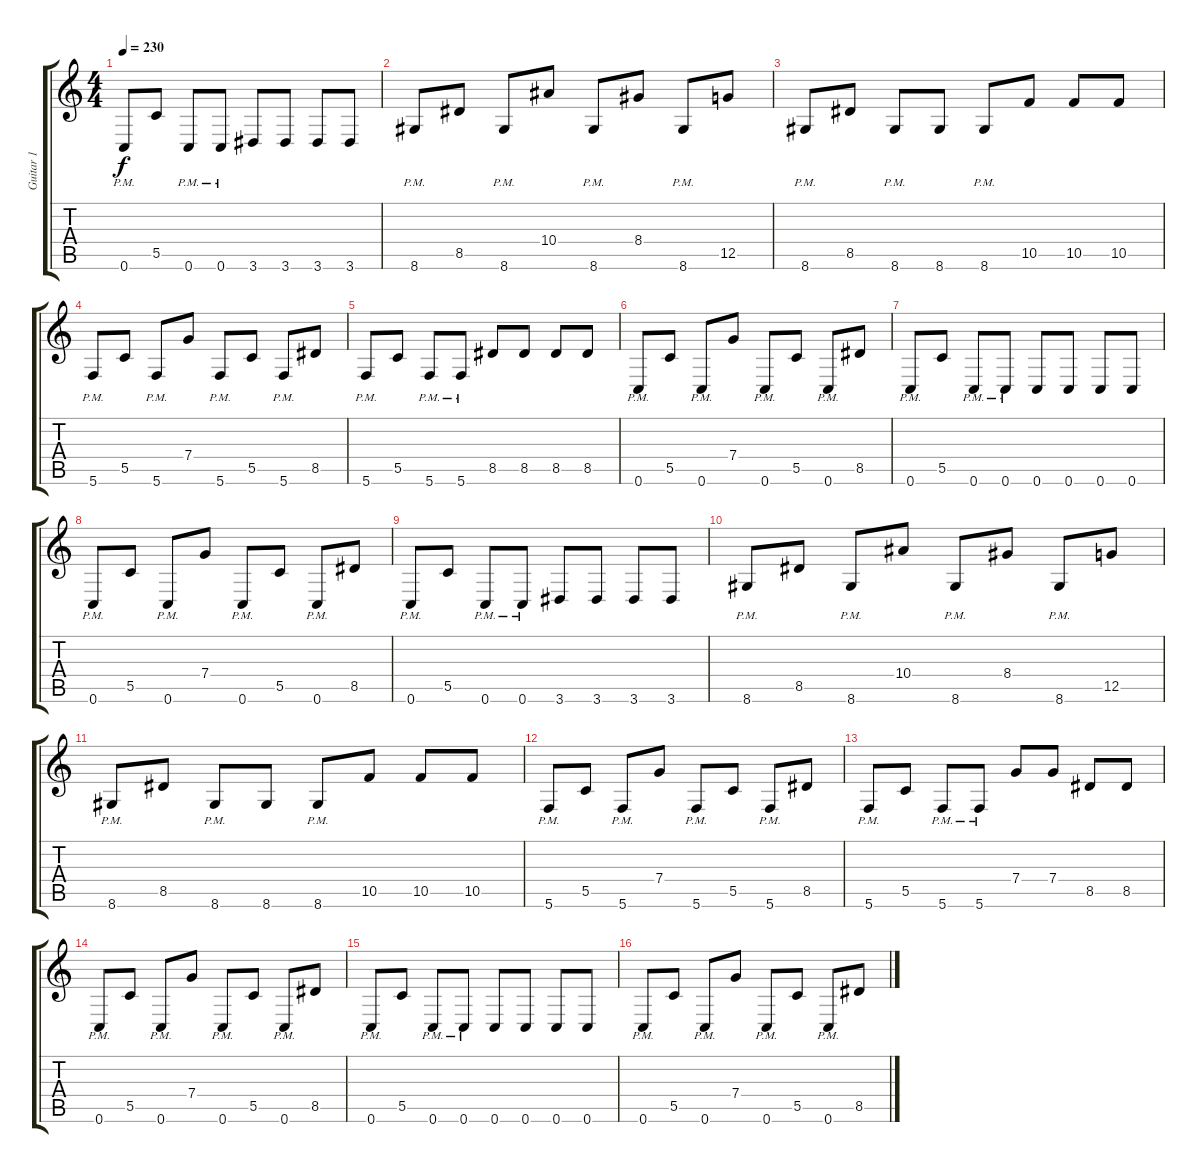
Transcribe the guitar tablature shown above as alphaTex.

\track ("Guitar 1" "Guitar 1") {instrument distortionguitar}
\staff {score tabs}
\tuning (D4 A3 F3 C3 G2 C2) {hide}
\ts (4 4)
\tempo 230
\clef g2
\ks c
0.6{pm}.8{dy f} 5.5.8 0.6{pm}.8 0.6{pm}.8 3.6.8 3.6.8 3.6.8 3.6.8 |
8.6{pm}.8 8.5.8 8.6{pm}.8 10.4.8 8.6{pm}.8 8.4.8 8.6{pm}.8 12.5.8 |
8.6{pm}.8 8.5.8 8.6{pm}.8 8.6.8 8.6{pm}.8 10.5.8 10.5.8 10.5.8 |
5.6{pm}.8 5.5.8 5.6{pm}.8 7.4.8 5.6{pm}.8 5.5.8 5.6{pm}.8 8.5.8 |
5.6{pm}.8 5.5.8 5.6{pm}.8 5.6{pm}.8 8.5.8 8.5.8 8.5.8 8.5.8 |
0.6{pm}.8 5.5.8 0.6{pm}.8 7.4.8 0.6{pm}.8 5.5.8 0.6{pm}.8 8.5.8 |
0.6{pm}.8 5.5.8 0.6{pm}.8 0.6{pm}.8 0.6.8 0.6.8 0.6.8 0.6.8 |
0.6{pm}.8 5.5.8 0.6{pm}.8 7.4.8 0.6{pm}.8 5.5.8 0.6{pm}.8 8.5.8 |
0.6{pm}.8 5.5.8 0.6{pm}.8 0.6{pm}.8 3.6.8 3.6.8 3.6.8 3.6.8 |
8.6{pm}.8 8.5.8 8.6{pm}.8 10.4.8 8.6{pm}.8 8.4.8 8.6{pm}.8 12.5.8 |
8.6{pm}.8 8.5.8 8.6{pm}.8 8.6.8 8.6{pm}.8 10.5.8 10.5.8 10.5.8 |
5.6{pm}.8 5.5.8 5.6{pm}.8 7.4.8 5.6{pm}.8 5.5.8 5.6{pm}.8 8.5.8 |
5.6{pm}.8 5.5.8 5.6{pm}.8 5.6{pm}.8 7.4.8 7.4.8 8.5.8 8.5.8 |
0.6{pm}.8 5.5.8 0.6{pm}.8 7.4.8 0.6{pm}.8 5.5.8 0.6{pm}.8 8.5.8 |
0.6{pm}.8 5.5.8 0.6{pm}.8 0.6{pm}.8 0.6.8 0.6.8 0.6.8 0.6.8 |
0.6{pm}.8 5.5.8 0.6{pm}.8 7.4.8 0.6{pm}.8 5.5.8 0.6{pm}.8 8.5.8
